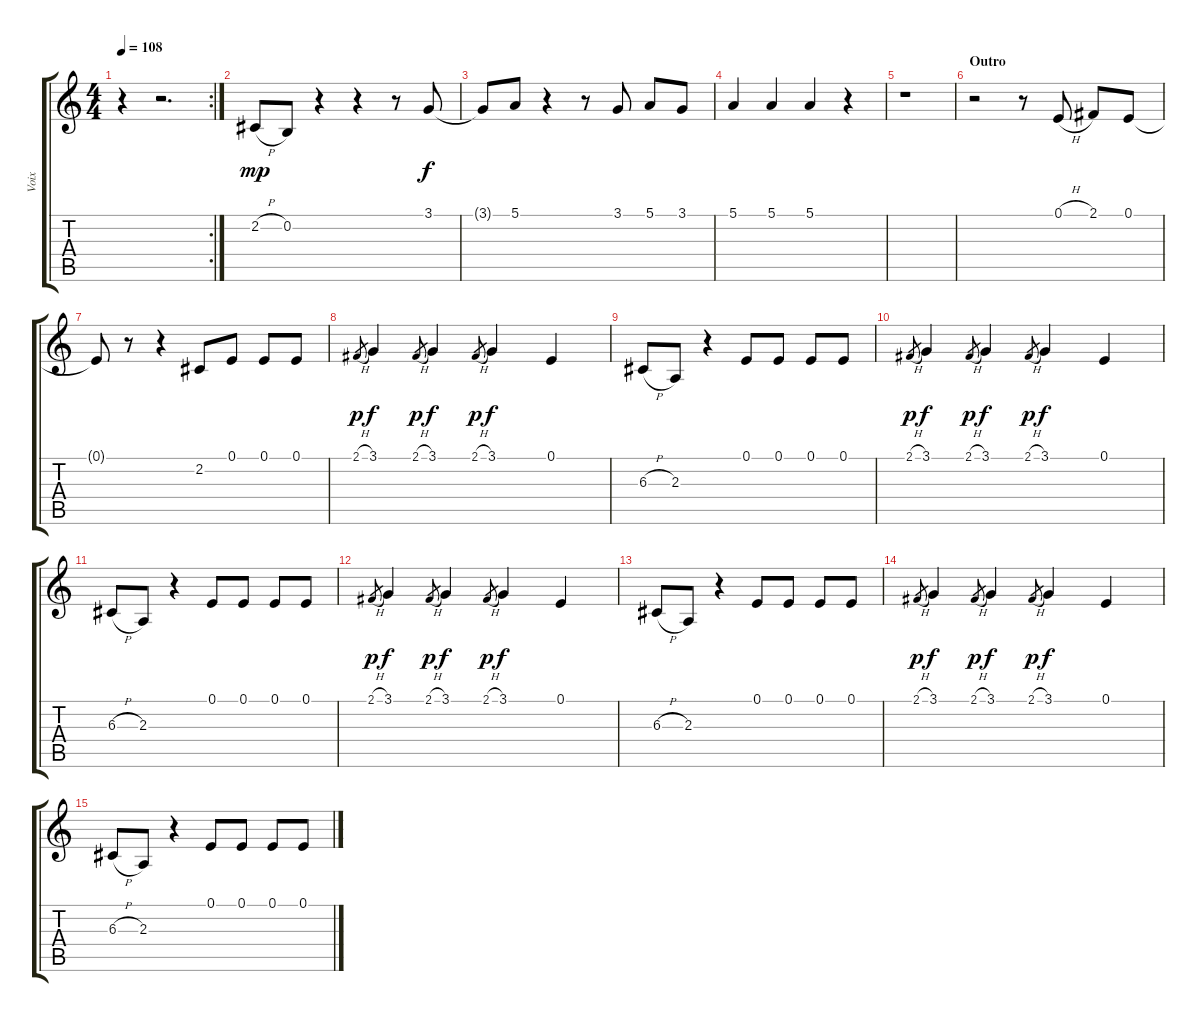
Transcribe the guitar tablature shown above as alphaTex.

\track ("Voix" "Voix") {instrument clarinet}
\staff {score tabs}
\tuning (E4 B3 G3 D3 A2 E2) {hide}
\rc 2
\ts (4 4)
\tempo 108
\clef g2
\ks c
r.4{dy f} r.2{d} |
2.2{h}.8{dy mp} 0.2.8 r.4 r.4 r.8 3.1.8{dy f} |
3.1{t}.8 5.1.8 r.4 r.8 3.1.8 5.1.8 3.1.8 |
5.1.4 5.1.4 5.1.4 r.4 |
r.1 |
\section ("" "Outro")
r.2 r.8 0.1{h}.8 2.1.8 0.1.8 |
0.1{t}.8 r.8 r.4 2.2.8 0.1.8 0.1.8 0.1.8 |
2.1{h}.8{gr dy p} 3.1.4{dy f} 2.1{h}.8{gr dy p} 3.1.4{dy f} 2.1{h}.8{gr dy p} 3.1.4{dy f} 0.1.4 |
6.3{h}.8 2.3.8 r.4 0.1.8 0.1.8 0.1.8 0.1.8 |
2.1{h}.8{gr dy p} 3.1.4{dy f} 2.1{h}.8{gr dy p} 3.1.4{dy f} 2.1{h}.8{gr dy p} 3.1.4{dy f} 0.1.4 |
6.3{h}.8 2.3.8 r.4 0.1.8 0.1.8 0.1.8 0.1.8 |
2.1{h}.8{gr dy p} 3.1.4{dy f} 2.1{h}.8{gr dy p} 3.1.4{dy f} 2.1{h}.8{gr dy p} 3.1.4{dy f} 0.1.4 |
6.3{h}.8 2.3.8 r.4 0.1.8 0.1.8 0.1.8 0.1.8 |
2.1{h}.8{gr dy p} 3.1.4{dy f} 2.1{h}.8{gr dy p} 3.1.4{dy f} 2.1{h}.8{gr dy p} 3.1.4{dy f} 0.1.4 |
6.3{h}.8 2.3.8 r.4 0.1.8 0.1.8 0.1.8 0.1.8
